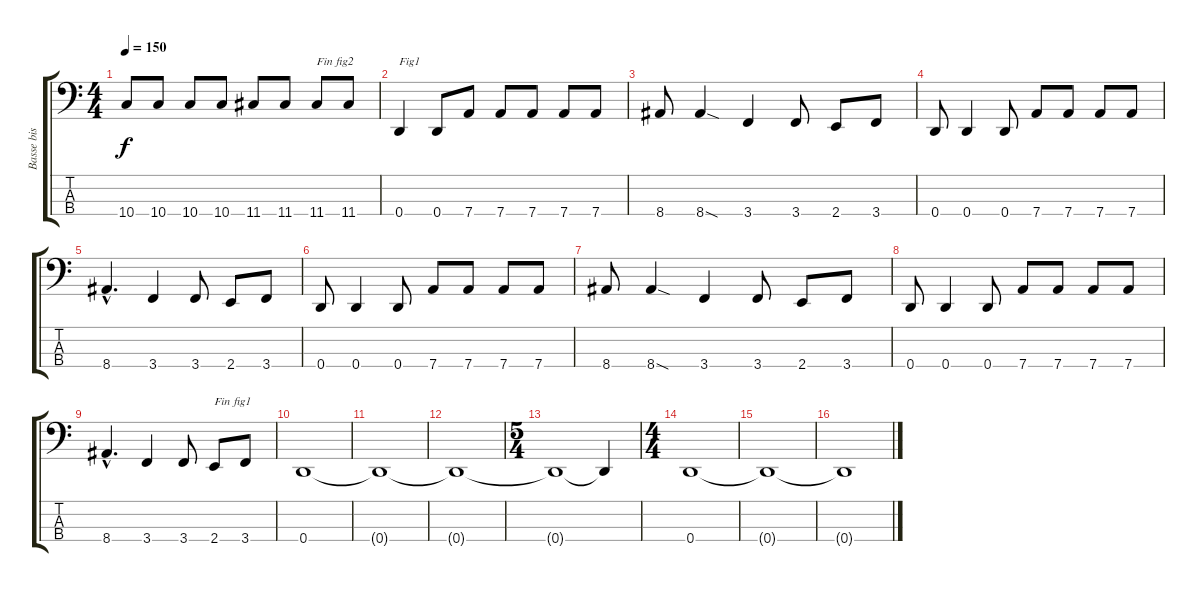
\track ("Basse bis" "Basse bis") {instrument synthbass2}
\staff {score tabs}
\tuning (G2 D2 A1 D1) {hide}
\ts (4 4)
\tempo 150
\clef f4
\ks c
10.4.8{dy f} 10.4.8 10.4.8 10.4.8 11.4.8 11.4.8 11.4.8{txt "Fin fig2"} 11.4.8 |
0.4.4{txt "Fig1"} 0.4.8 7.4.8 7.4.8 7.4.8 7.4.8 7.4.8 |
8.4.8 8.4{sod}.4 3.4.4 3.4.8 2.4.8 3.4.8 |
0.4.8 0.4.4 0.4.8 7.4.8 7.4.8 7.4.8 7.4.8 |
8.4{hac}.4{d} 3.4.4 3.4.8 2.4.8 3.4.8 |
0.4.8 0.4.4 0.4.8 7.4.8 7.4.8 7.4.8 7.4.8 |
8.4.8 8.4{sod}.4 3.4.4 3.4.8 2.4.8 3.4.8 |
0.4.8 0.4.4 0.4.8 7.4.8 7.4.8 7.4.8 7.4.8 |
8.4{hac}.4{d} 3.4.4 3.4.8 2.4.8{txt "Fin fig1"} 3.4.8 |
0.4.1 |
0.4{t}.1 |
0.4{t}.1 |
\ts (5 4)
0.4{t}.1 0.4{t}.4 |
\ts (4 4)
0.4.1 |
0.4{t}.1 |
0.4{t}.1
